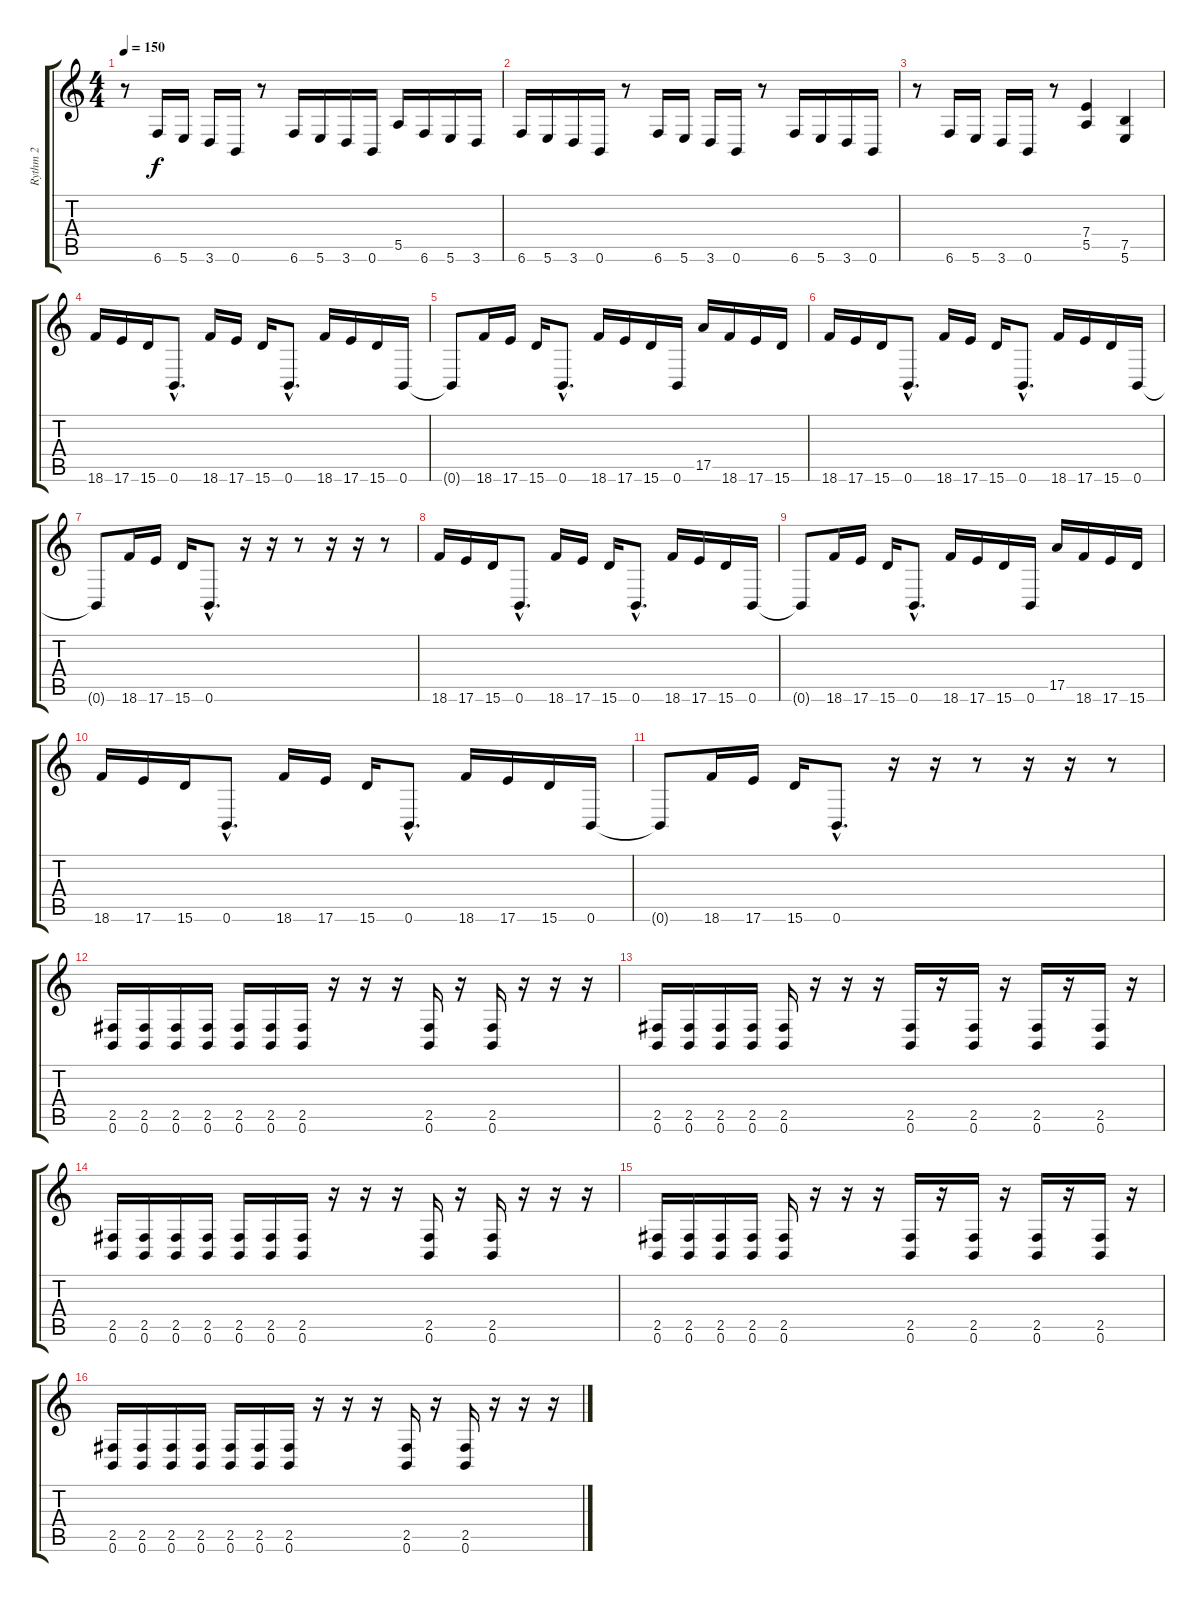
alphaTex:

\track ("Rythm 2" "Rythm 2") {instrument distortionguitar}
\staff {score tabs}
\tuning (B3 Gb3 D3 A2 E2 B1) {hide}
\ts (4 4)
\tempo 150
\clef g2
\ks c
r.8{dy f} 6.6.16 5.6.16 3.6.16 0.6.16 r.8 6.6.16 5.6.16 3.6.16 0.6.16 5.5.16 6.6.16 5.6.16 3.6.16 |
6.6.16 5.6.16 3.6.16 0.6.16 r.8 6.6.16 5.6.16 3.6.16 0.6.16 r.8 6.6.16 5.6.16 3.6.16 0.6.16 |
r.8 6.6.16 5.6.16 3.6.16 0.6.16 r.8 (7.4 5.5).4 (7.5 5.6).4 |
18.6.16 17.6.16 15.6.16 0.6{hac}.8{d} 18.6.16 17.6.16 15.6.16 0.6{hac}.8{d} 18.6.16 17.6.16 15.6.16 0.6.16 |
0.6{t}.8 18.6.16 17.6.16 15.6.16 0.6{hac}.8{d} 18.6.16 17.6.16 15.6.16 0.6.16 17.5.16 18.6.16 17.6.16 15.6.16 |
18.6.16 17.6.16 15.6.16 0.6{hac}.8{d} 18.6.16 17.6.16 15.6.16 0.6{hac}.8{d} 18.6.16 17.6.16 15.6.16 0.6.16 |
0.6{t}.8 18.6.16 17.6.16 15.6.16 0.6{hac}.8{d} r.16 r.16 r.8 r.16 r.16 r.8 |
18.6.16 17.6.16 15.6.16 0.6{hac}.8{d} 18.6.16 17.6.16 15.6.16 0.6{hac}.8{d} 18.6.16 17.6.16 15.6.16 0.6.16 |
0.6{t}.8 18.6.16 17.6.16 15.6.16 0.6{hac}.8{d} 18.6.16 17.6.16 15.6.16 0.6.16 17.5.16 18.6.16 17.6.16 15.6.16 |
18.6.16 17.6.16 15.6.16 0.6{hac}.8{d} 18.6.16 17.6.16 15.6.16 0.6{hac}.8{d} 18.6.16 17.6.16 15.6.16 0.6.16 |
0.6{t}.8 18.6.16 17.6.16 15.6.16 0.6{hac}.8{d} r.16 r.16 r.8 r.16 r.16 r.8 |
(2.5 0.6).16 (2.5 0.6).16 (2.5 0.6).16 (2.5 0.6).16 (2.5 0.6).16 (2.5 0.6).16 (2.5 0.6).16 r.16 r.16 r.16 (2.5 0.6).16 r.16 (2.5 0.6).16 r.16 r.16 r.16 |
(2.5 0.6).16 (2.5 0.6).16 (2.5 0.6).16 (2.5 0.6).16 (2.5 0.6).16 r.16 r.16 r.16 (2.5 0.6).16 r.16 (2.5 0.6).16 r.16 (2.5 0.6).16 r.16 (2.5 0.6).16 r.16 |
(2.5 0.6).16 (2.5 0.6).16 (2.5 0.6).16 (2.5 0.6).16 (2.5 0.6).16 (2.5 0.6).16 (2.5 0.6).16 r.16 r.16 r.16 (2.5 0.6).16 r.16 (2.5 0.6).16 r.16 r.16 r.16 |
(2.5 0.6).16 (2.5 0.6).16 (2.5 0.6).16 (2.5 0.6).16 (2.5 0.6).16 r.16 r.16 r.16 (2.5 0.6).16 r.16 (2.5 0.6).16 r.16 (2.5 0.6).16 r.16 (2.5 0.6).16 r.16 |
(2.5 0.6).16 (2.5 0.6).16 (2.5 0.6).16 (2.5 0.6).16 (2.5 0.6).16 (2.5 0.6).16 (2.5 0.6).16 r.16 r.16 r.16 (2.5 0.6).16 r.16 (2.5 0.6).16 r.16 r.16 r.16
